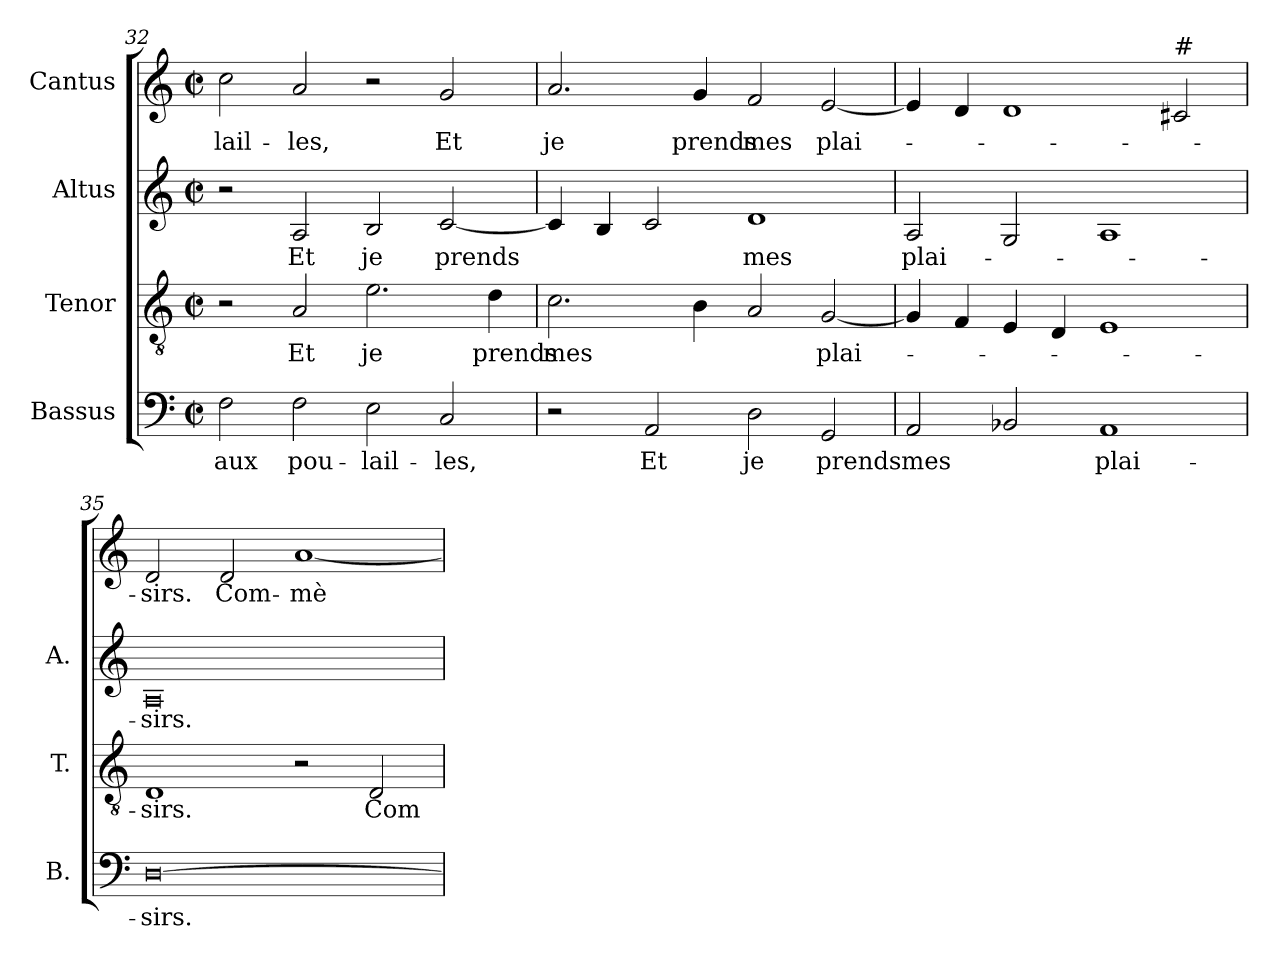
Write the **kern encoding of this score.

**kern	**text	**kern	**text	**kern	**text	**kern	**text
*part4	*part4	*part3	*part3	*part2	*part2	*part1	*part1
*staff4	*staff4	*staff3	*staff3	*staff2	*staff2	*staff1	*staff1
*I"Bassus	*	*I"Tenor	*	*I"Altus	*	*I"Cantus	*
*I'B.	*	*I'T.	*	*I'A.	*	*	*
!!LO:LB:g=z
*clefF4	*	*clefGv2	*	*clefG2	*	*clefG2	*
*	*	*ITrd7c12	*	*	*	*	*
*k[]	*	*k[]	*	*k[]	*	*k[]	*
*C:	*	*C:	*	*C:	*	*C:	*
*M2/2	*	*M2/2	*	*M2/2	*	*M2/2	*
*met(c|)	*	*met(c|)	*	*met(c|)	*	*met(c|)	*
=32	=32	=32	=32	=32	=32	=32	=32
!	!LO:LY:b:color=#000000	!	!	!	!	!	!
!	!	!	!	!	!	!	!LO:LY:b:color=#000000
2Fi\	aux	2r	.	2r	.	2cci\	-lail-
!	!LO:LY:b:color=#000000	!	!	!	!	!	!
!	!	!	!LO:LY:b:color=#000000	!	!	!	!
!	!	!	!	!	!LO:LY:b:color=#000000	!	!
!	!	!	!	!	!	!	!LO:LY:b:color=#000000
2Fi\	pou-	2AAi/	Et	2Ai/	Et	2ai/	-les,
!	!LO:LY:b:color=#000000	!	!	!	!	!	!
!	!	!	!LO:LY:b:color=#000000	!	!	!	!
!	!	!	!	!	!LO:LY:b:color=#000000	!	!
2Ei\	-lail-	2.Ei\	je	2Bi/	je	2r	.
!	!LO:LY:b:color=#000000	!	!	!	!	!	!
!	!	!	!	!	!LO:LY:b:color=#000000	!	!
!	!	!	!	!	!	!	!LO:LY:b:color=#000000
2Ci/	-les,	.	.	[<2ci/	prends	2gi/	Et
!	!	!	!LO:LY:b:color=#000000	!	!	!	!
.	.	4Di\	prends	.	.	.	.
=33	=33	=33	=33	=33	=33	=33	=33
!	!	!	!LO:LY:b:color=#000000	!	!	!	!
!	!	!	!	!	!	!	!LO:LY:b:color=#000000
2r	.	2.Ci\	mes	4ci/]	.	2.ai/	je
.	.	.	.	4Bi/	.	.	.
!	!LO:LY:b:color=#000000	!	!	!	!	!	!
2AAi/	Et	.	.	2ci/	.	.	.
!	!	!	!	!	!	!	!LO:LY:b:color=#000000
.	.	4BBi\	.	.	.	4gi/	prends
!	!LO:LY:b:color=#000000	!	!	!	!	!	!
!	!	!	!	!	!LO:LY:b:color=#000000	!	!
!	!	!	!	!	!	!	!LO:LY:b:color=#000000
2Di\	je	2AAi/	.	1di	mes	2fi/	mes
!	!LO:LY:b:color=#000000	!	!	!	!	!	!
!	!	!	!LO:LY:b:color=#000000	!	!	!	!
!	!	!	!	!	!	!	!LO:LY:b:color=#000000
2GGi/	prends	[<2GGi/	plai-	.	.	[<2ei/	plai-
=34	=34	=34	=34	=34	=34	=34	=34
!	!LO:LY:b:color=#000000	!	!	!	!	!	!
!	!	!	!	!	!LO:LY:b:color=#000000	!	!
2AAi/	mes	4GGi/]	.	2Ai/	plai-	4ei/]	.
.	.	4FFi/	.	.	.	4di/	.
2BB-Xi/	.	4EEi/	.	2Gi/	.	1di	.
.	.	4DDi/	.	.	.	.	.
!	!LO:LY:b:color=#000000	!	!	!	!	!	!
1AAi	plai-	1EEi	.	1Ai	.	.	.
!	!	!	!	!	!	!LO:TX:a:t=#	!
.	.	.	.	.	.	2c#i/	.
=35	=35	=35	=35	=35	=35	=35	=35
!	!LO:LY:b:color=#000000	!	!	!	!	!	!
!	!	!	!LO:LY:b:color=#000000	!	!	!	!
!	!	!	!	!	!LO:LY:b:color=#000000	!	!
!	!	!	!	!	!	!	!LO:LY:b:color=#000000
[>0Di	-sirs.	1DDi	-sirs.	0Ai	-sirs.	2di/	-sirs.
!	!	!	!	!	!	!	!LO:LY:b:color=#000000
.	.	.	.	.	.	2di/	Com-
!	!	!	!	!	!	!	!LO:LY:b:color=#000000
.	.	2r	.	.	.	[<1ai	-mè-
!	!	!	!LO:LY:b:color=#000000	!	!	!	!
.	.	2DDi/	Com-	.	.	.	.
=	=	=	=	=	=	=	=
*-	*-	*-	*-	*-	*-	*-	*-
